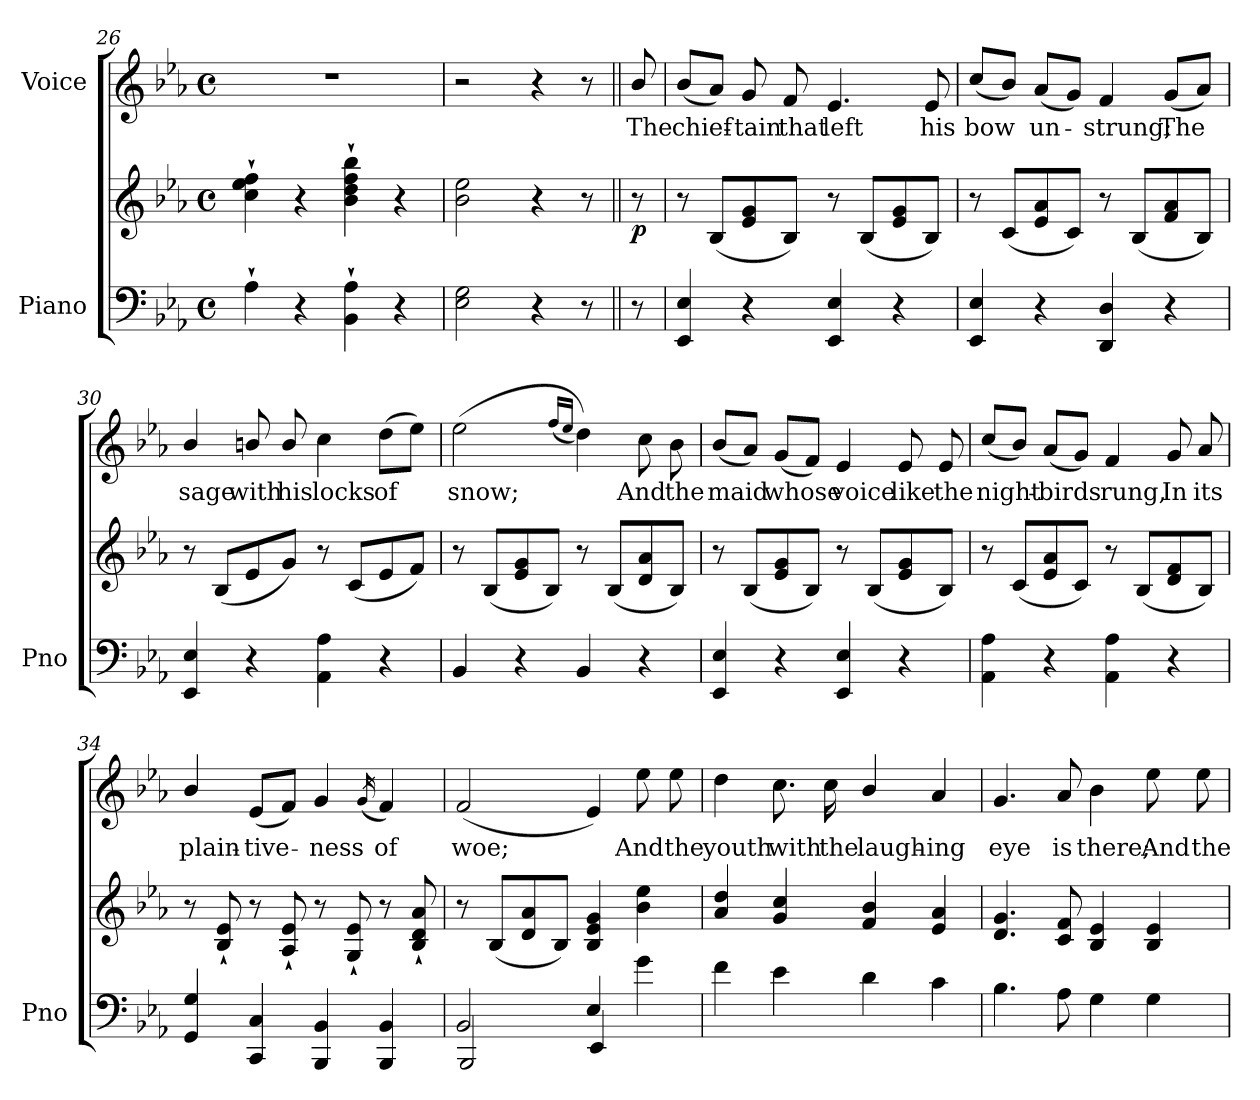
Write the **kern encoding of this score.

**kern	**kern	**dynam	**kern	**text
*part2	*part2	*part2	*part1	*part1
*staff3	*staff2	*staff2/3	*staff1	*staff1
*I"Piano	*	*	*I"Voice	*
*I'Pno	*	*	*	*
*clefF4	*clefG2	*	*clefG2	*
*k[b-e-a-]	*k[b-e-a-]	*	*k[b-e-a-]	*
*M4/4	*M4/4	*	*M4/4	*
*met(c)	*met(c)	*	*met(c)	*
=26	=26	=26	=26	=26
4A-`\	4cc\` 4ee-\` 4ff\`	.	1r	.
4r	4r	.	.	.
4BB-\` 4A-\`	4b-\` 4dd\` 4ff\` 4bb-\`	.	.	.
4r	4r	.	.	.
=27	=27	=27	=27	=27
2E-\ 2G\	2b-\ 2ee-\	.	2r	.
4r	4r	.	4r	.
8r	8r	.	8r	.
=27X1||	=27X1||	=27X1||	=27X1||	=27X1||
!	!	!LO:DY:b	!	!
8r	8r	p	8b-/	The
=28	=28	=28	=28	=28
4EE-/ 4E-/	8r	.	(8b-/L	chief-
.	(8B-/L	.	8a-/J)	.
4r	8e-/ 8g/	.	8g/	-tain
.	8B-/J)	.	8f/	that
4EE-/ 4E-/	8r	.	4.e-/	left
.	(8B-/L	.	.	.
4r	8e-/ 8g/	.	.	.
.	8B-/J)	.	8e-/	his
=29	=29	=29	=29	=29
4EE-/ 4E-/	8r	.	(8cc/L	bow
.	(8c/L	.	8b-/J)	.
4r	8e-/ 8a-/	.	(8a-/L	un-
.	8c/J)	.	8g/J)	.
4DD/ 4D/	8r	.	4f/	-strung;
.	(8B-/L	.	.	.
4r	8f/ 8a-/	.	(8g/L	The
.	8B-/J)	.	8a-/J)	.
=30	=30	=30	=30	=30
4EE-/ 4E-/	8r	.	4b-/	sage
.	(8B-/L	.	.	.
4r	8e-/	.	8bn/	with
.	8g/J)	.	8b/	his
4AA-\ 4A-\	8r	.	4cc\	locks
.	(8c/L	.	.	.
4r	8e-/	.	(8dd\L	of
.	8f/J)	.	8ee-\J)	.
=31	=31	=31	=31	=31
4BB-/	8r	.	(2ee-\	snow;
.	(8B-/L	.	.	.
4r	8e-/ 8g/	.	.	.
.	8B-/J)	.	.	.
.	.	.	(16qff/LL	.
.	.	.	16qee-/JJ	.
4BB-/	8r	.	4dd\))	.
.	(8B-/L	.	.	.
4r	8d/ 8a-/	.	8cc\	And
.	8B-/J)	.	8b-\	the
=32	=32	=32	=32	=32
4EE-/ 4E-/	8r	.	(8b-/L	maid
.	(8B-/L	.	8a-/J)	.
4r	8e-/ 8g/	.	(8g/L	whose
.	8B-/J)	.	8f/J)	.
4EE-/ 4E-/	8r	.	4e-/	voice
.	(8B-/L	.	.	.
4r	8e-/ 8g/	.	8e-/	like
.	8B-/J)	.	8e-/	the
=33	=33	=33	=33	=33
4AA-\ 4A-\	8r	.	(8cc/L	night-
.	(8c/L	.	8b-/J)	.
4r	8e-/ 8a-/	.	(8a-/L	-birds
.	8c/J)	.	8g/J)	.
4AA-\ 4A-\	8r	.	4f/	rung,
.	(8B-/L	.	.	.
4r	8d/ 8f/	.	8g/	In
.	8B-/J)	.	8a-/	its
=34	=34	=34	=34	=34
4GG/ 4G/	8r	.	4b-/	plain-
.	8B-/` 8e-/`	.	.	.
4CC/ 4C/	8r	.	(8e-/L	-tive-
.	8A-/` 8e-/`	.	8f/J)	.
4BBB-/ 4BB-/	8r	.	4g/	-ness
.	8G/` 8e-/`	.	.	.
.	.	.	(16qg/	.
4BBB-/ 4BB-/	8r	.	4f/)	of
.	8B-/` 8d/` 8a-/`	.	.	.
=35	=35	=35	=35	=35
*^	*	*	*	*
2BB-/	2BBB-/	8r	.	(2f/	woe;
.	.	(8B-/L	.	.	.
.	.	8d/ 8a-/	.	.	.
.	.	8B-/J)	.	.	.
4E-/	4EE-/	4B-/ 4e-/ 4g/	.	4e-/)	.
4g\	4ryy	4b-\ 4ee-\	.	8ee-\	And
.	.	.	.	8ee-\	the
*v	*v	*	*	*	*
=36	=36	=36	=36	=36
4f\	4a-/ 4dd/	.	4dd\	youth
4e-\	4g/ 4cc/	.	8.cc\	with
.	.	.	16cc\	the
4d\	4f/ 4b-/	.	4b-/	laugh-
4c\	4e-/ 4a-/	.	4a-/	-ing
=37	=37	=37	=37	=37
4.B-\	4.d/ 4.g/	.	4.g/	eye
8A-\	8c/ 8f/	.	8a-/	is
4G\	4B-/ 4e-/	.	4b-\	there;
4G\	4B-/ 4e-/	.	8ee-\	And
.	.	.	8ee-\	the
=	=	=	=	=
*-	*-	*-	*-	*-
